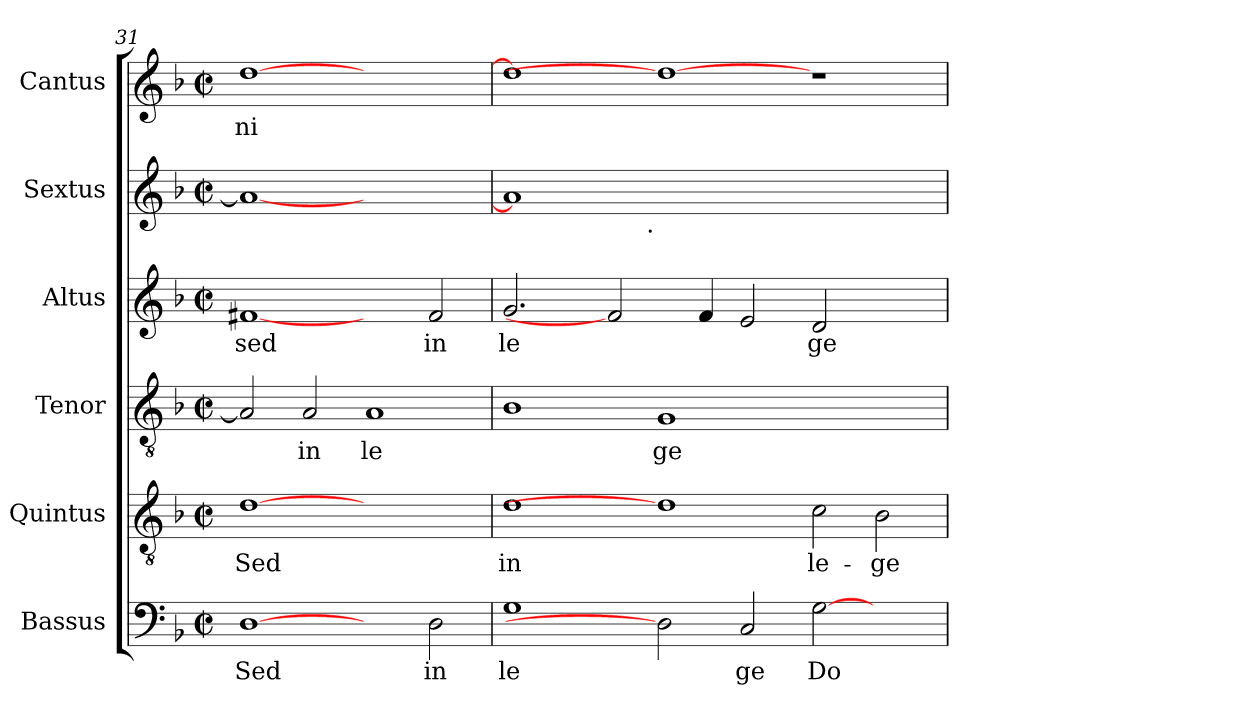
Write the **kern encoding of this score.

**kern	**text	**kern	**text	**kern	**text	**kern	**text	**kern	**text	**kern	**text
*part6	*part6	*part5	*part5	*part4	*part4	*part3	*part3	*part2	*part2	*part1	*part1
*staff6	*staff6	*staff5	*staff5	*staff4	*staff4	*staff3	*staff3	*staff2	*staff2	*staff1	*staff1
*I"Bassus	*	*I"Quintus	*	*I"Tenor	*	*I"Altus	*	*I"Sextus	*	*I"Cantus	*
*I'B	*	*I'Q	*	*I'T	*	*I'A	*	*I'S	*	*I'C	*
*clefF4	*	*clefGv2	*	*clefGv2	*	*clefG2	*	*clefG2	*	*clefG2	*
*k[b-]	*	*k[b-]	*	*k[b-]	*	*k[b-]	*	*k[b-]	*	*k[b-]	*
*F:	*	*F:	*	*F:	*	*F:	*	*F:	*	*F:	*
*M2/2	*	*M2/2	*	*M2/2	*	*M2/2	*	*M2/2	*	*M2/2	*
*met(c|)	*	*met(c|)	*	*met(c|)	*	*met(c|)	*	*met(c|)	*	*met(c|)	*
=31	=31	=31	=31	=31	=31	=31	=31	=31	=31	=31	=31
!	!LO:LY:b:cj	!	!LO:LY:b:cj	!	!LO:LY:b:cj	!	!LO:LY:b:cj	!	!LO:LY:b:cj	!	!LO:LY:b:cj
[1D	Sed	[1d	Sed	2A/]	.	[1f#X	sed	1a_	.	[>1dd	-ni
!	!	!	!	!	!LO:LY:b:cj	!	!	!	!	!	!
.	.	.	.	2A/	in	.	.	.	.	.	.
!	!	!	!	!	!LO:LY:b:cj	!	!	!	!	!	!
2ryy	.	1ryy	.	1A	le-	2ryy	.	1ryy	.	1ryy	.
!	!LO:LY:b:cj	!	!	!	!	!	!LO:LY:b:cj	!	!	!	!
2D\	in	.	.	.	.	2f#/	in	.	.	.	.
=32	=32	=32	=32	=32	=32	=32	=32	=32	=32	=32	=32
!	!LO:LY:b:cj	!	!LO:LY:b:cj	!	!LO:LY:b:cj	!	!LO:LY:b:cj	!	!	!	!LO:LY:b:cj
*	*	*	*	*	*	*	*	*^	*	*	*
1G	le	1d	in	1B-	--	2.g/	le	1a]	2ryy	.	1dd]	.
.	.	.	.	.	.	.	.	.	4...ryy	.	.	.
.	.	.	.	.	.	2f#]	.	.	.	.	.	.
!	!	!	!	!	!	!	!	!	!LO:TX:b:t=.	!	!	!
.	.	.	.	.	.	.	.	.	1ryy	.	.	.
!	!	!	!	!	!LO:LY:b:cj	!	!	!	!	!	!	!
2D]	.	1d]	.	1G	-ge	.	.	0ryy	.	.	1dd_	.
!	!	!	!	!	!	!	!LO:LY:b:cj	!	!	!	!	!
.	.	.	.	.	.	4f/	.	.	.	.	.	.
!	!LO:LY:b:cj	!	!	!	!	!	!LO:LY:b:cj	!	!	!	!	!
2C/	ge	.	.	.	.	2e/	.	.	.	.	.	.
.	.	.	.	.	.	.	.	.	1ryy	.	.	.
!	!LO:LY:b:cj	!	!LO:LY:b:cj	!	!	!	!LO:LY:b:cj	!	!	!	!	!
[>2G\	Do	2c\	le-	1ryy	.	2d/	ge	.	.	.	1r	.
!	!	!	!LO:LY:b:cj	!	!	!	!	!	!	!	!	!
2ryy	.	2B-\	-ge	.	.	2ryy	.	.	.	.	.	.
.	.	.	.	.	.	.	.	.	32ryy	.	.	.
*	*	*	*	*	*	*	*	*v	*v	*	*	*
=	=	=	=	=	=	=	=	=	=	=	=
*-	*-	*-	*-	*-	*-	*-	*-	*-	*-	*-	*-
